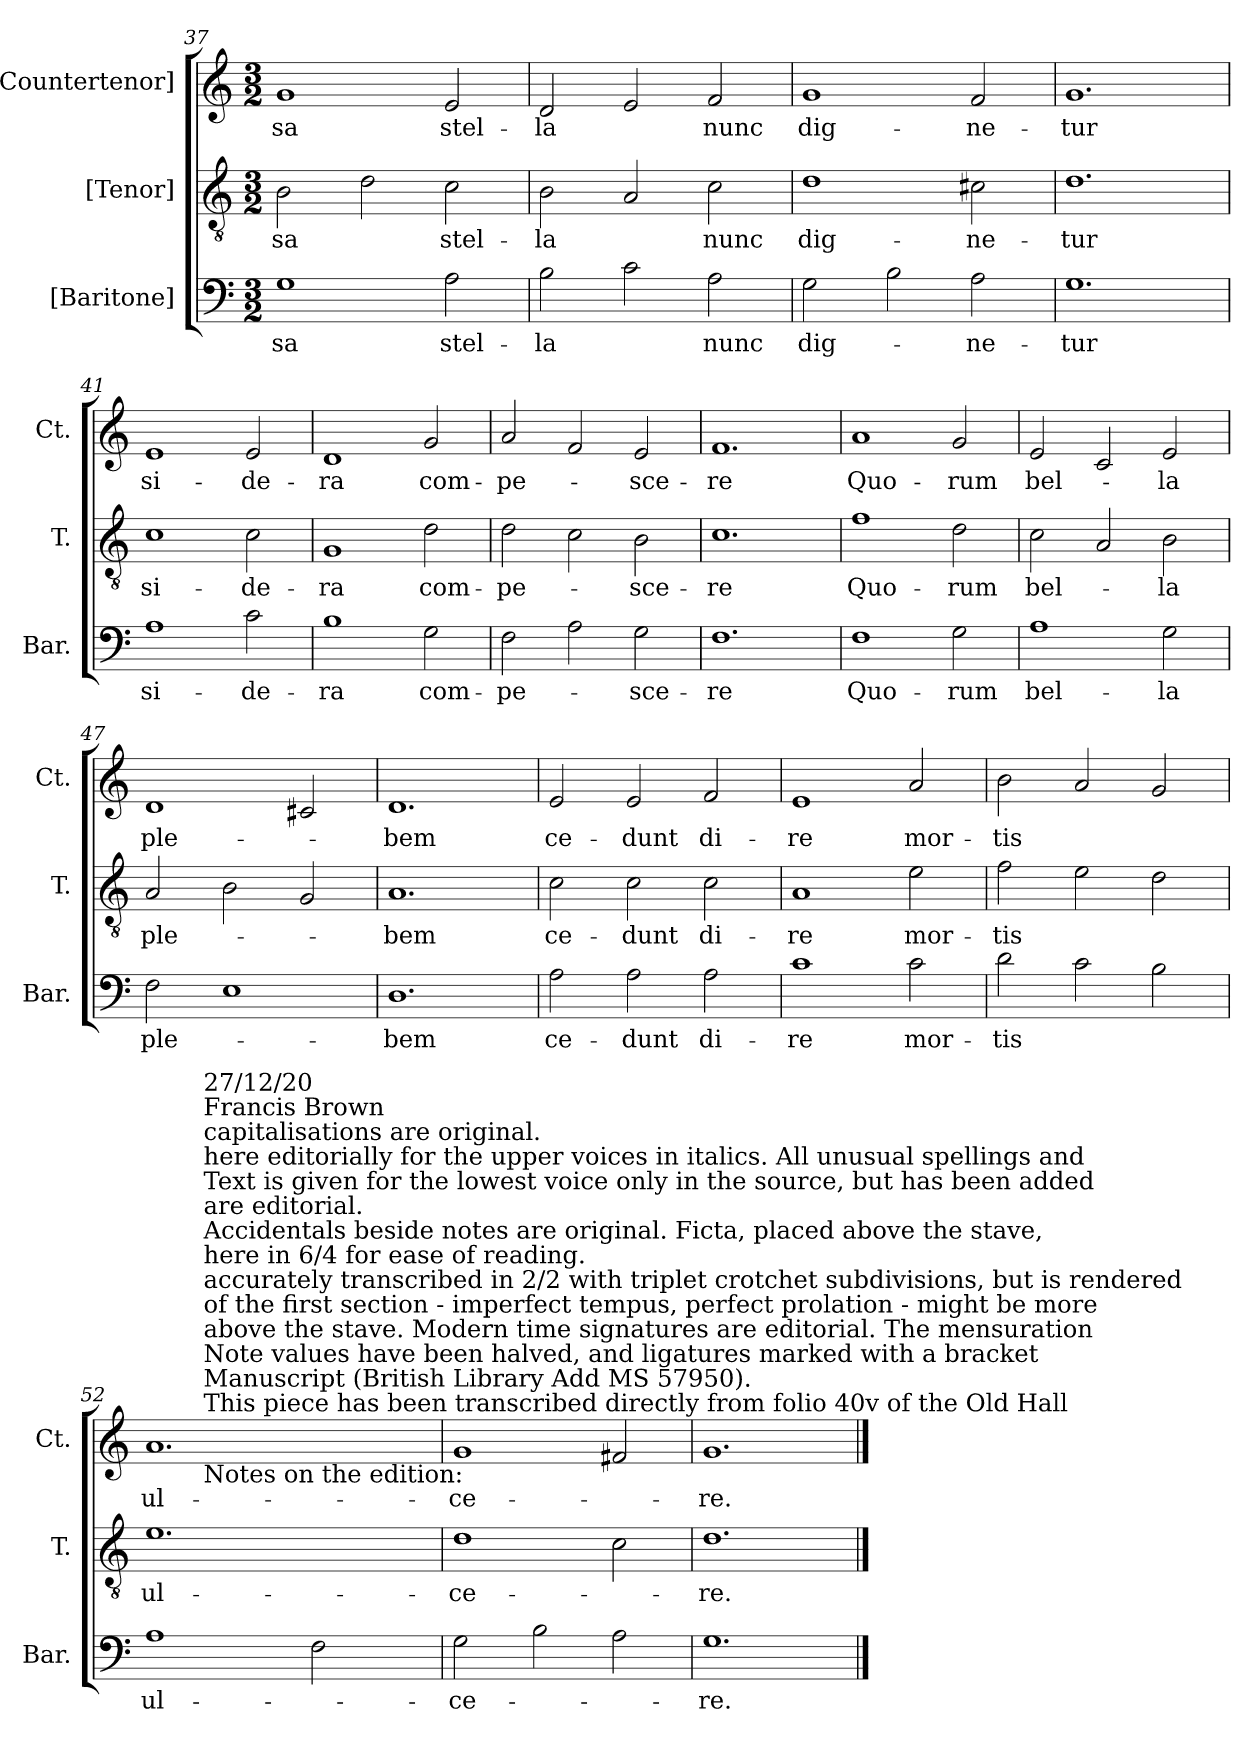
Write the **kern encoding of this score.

**kern	**text	**kern	**text	**kern	**text
*part3	*part3	*part2	*part2	*part1	*part1
*staff3	*staff3	*staff2	*staff2	*staff1	*staff1
*I"[Baritone]	*	*I"[Tenor]	*	*I"[Countertenor]	*
*I'Bar.	*	*I'T.	*	*I'Ct.	*
*clefF4	*	*clefGv2	*	*clefG2	*
*	*	*ITrd7c12	*	*	*
*k[]	*	*k[]	*	*k[]	*
*C:	*	*C:	*	*C:	*
*M3/2	*	*M3/2	*	*M3/2	*
=37	=37	=37	=37	=37	=37
!	!LO:LY:b:color=#000000	!	!	!	!
!	!	!	!LO:LY:b:color=#000000	!	!
!	!	!	!	!	!LO:LY:b:color=#000000
1Gi	-sa	2BBi\	-sa	1gi	-sa
.	.	2Di\	.	.	.
!	!LO:LY:b:color=#000000	!	!	!	!
!	!	!	!LO:LY:b:color=#000000	!	!
!	!	!	!	!	!LO:LY:b:color=#000000
2Ai\	stel-	2Ci\	stel-	2ei/	stel-
=38	=38	=38	=38	=38	=38
!	!LO:LY:b:color=#000000	!	!	!	!
!	!	!	!LO:LY:b:color=#000000	!	!
!	!	!	!	!	!LO:LY:b:color=#000000
2Bi\	-la	2BBi\	-la	2di/	-la
2ci\	.	2AAi/	.	2ei/	.
!	!LO:LY:b:color=#000000	!	!	!	!
!	!	!	!LO:LY:b:color=#000000	!	!
!	!	!	!	!	!LO:LY:b:color=#000000
2Ai\	nunc	2Ci\	nunc	2fi/	nunc
=39	=39	=39	=39	=39	=39
!	!LO:LY:b:color=#000000	!	!	!	!
!	!	!	!LO:LY:b:color=#000000	!	!
!	!	!	!	!	!LO:LY:b:color=#000000
2Gi\	dig-	1Di	dig-	1gi	dig-
2Bi\	.	.	.	.	.
!	!LO:LY:b:color=#000000	!	!	!	!
!	!	!	!LO:LY:b:color=#000000	!	!
!	!	!	!	!	!LO:LY:b:color=#000000
2Ai\	-ne-	2C#Xi\	-ne-	2fi/	-ne-
=40	=40	=40	=40	=40	=40
!	!LO:LY:b:color=#000000	!	!	!	!
!	!	!	!LO:LY:b:color=#000000	!	!
!	!	!	!	!	!LO:LY:b:color=#000000
1.Gi	-tur	1.Di	-tur	1.gi	-tur
=41	=41	=41	=41	=41	=41
!	!LO:LY:b:color=#000000	!	!	!	!
!	!	!	!LO:LY:b:color=#000000	!	!
!	!	!	!	!	!LO:LY:b:color=#000000
1Ai	si-	1Ci	si-	1ei	si-
!	!LO:LY:b:color=#000000	!	!	!	!
!	!	!	!LO:LY:b:color=#000000	!	!
!	!	!	!	!	!LO:LY:b:color=#000000
2ci\	-de-	2Ci\	-de-	2ei/	-de-
!!LO:LB:g=z
=42	=42	=42	=42	=42	=42
!	!LO:LY:b:color=#000000	!	!	!	!
!	!	!	!LO:LY:b:color=#000000	!	!
!	!	!	!	!	!LO:LY:b:color=#000000
1Bi	-ra	1GGi	-ra	1di	-ra
!	!LO:LY:b:color=#000000	!	!	!	!
!	!	!	!LO:LY:b:color=#000000	!	!
!	!	!	!	!	!LO:LY:b:color=#000000
2Gi\	com-	2Di\	com-	2gi/	com-
=43	=43	=43	=43	=43	=43
!	!LO:LY:b:color=#000000	!	!	!	!
!	!	!	!LO:LY:b:color=#000000	!	!
!	!	!	!	!	!LO:LY:b:color=#000000
2Fi\	-pe-	2Di\	-pe-	2ai/	-pe-
2Ai\	.	2Ci\	.	2fi/	.
!	!LO:LY:b:color=#000000	!	!	!	!
!	!	!	!LO:LY:b:color=#000000	!	!
!	!	!	!	!	!LO:LY:b:color=#000000
2Gi\	-sce-	2BBi\	-sce-	2ei/	-sce-
=44	=44	=44	=44	=44	=44
!	!LO:LY:b:color=#000000	!	!	!	!
!	!	!	!LO:LY:b:color=#000000	!	!
!	!	!	!	!	!LO:LY:b:color=#000000
1.Fi	-re	1.Ci	-re	1.fi	-re
=45	=45	=45	=45	=45	=45
!	!LO:LY:b:color=#000000	!	!	!	!
!	!	!	!LO:LY:b:color=#000000	!	!
!	!	!	!	!	!LO:LY:b:color=#000000
1Fi	Quo-	1Fi	Quo-	1ai	Quo-
!	!LO:LY:b:color=#000000	!	!	!	!
!	!	!	!LO:LY:b:color=#000000	!	!
!	!	!	!	!	!LO:LY:b:color=#000000
2Gi\	-rum	2Di\	-rum	2gi/	-rum
=46	=46	=46	=46	=46	=46
!	!LO:LY:b:color=#000000	!	!	!	!
!	!	!	!LO:LY:b:color=#000000	!	!
!	!	!	!	!	!LO:LY:b:color=#000000
1Ai	bel-	2Ci\	bel-	2ei/	bel-
.	.	2AAi/	.	2ci/	.
!	!LO:LY:b:color=#000000	!	!	!	!
!	!	!	!LO:LY:b:color=#000000	!	!
!	!	!	!	!	!LO:LY:b:color=#000000
2Gi\	-la	2BBi\	-la	2ei/	-la
=47	=47	=47	=47	=47	=47
!	!LO:LY:b:color=#000000	!	!	!	!
!	!	!	!LO:LY:b:color=#000000	!	!
!	!	!	!	!	!LO:LY:b:color=#000000
2Fi\	ple-	2AAi/	ple-	1di	ple-
1Ei	.	2BBi\	.	.	.
.	.	2GGi/	.	2c#Xi/	.
!!LO:LB:g=z
=48	=48	=48	=48	=48	=48
!	!LO:LY:b:color=#000000	!	!	!	!
!	!	!	!LO:LY:b:color=#000000	!	!
!	!	!	!	!	!LO:LY:b:color=#000000
1.Di	-bem	1.AAi	-bem	1.di	-bem
=49	=49	=49	=49	=49	=49
!	!LO:LY:b:color=#000000	!	!	!	!
!	!	!	!LO:LY:b:color=#000000	!	!
!	!	!	!	!	!LO:LY:b:color=#000000
2Ai\	ce-	2Ci\	ce-	2ei/	ce-
!	!LO:LY:b:color=#000000	!	!	!	!
!	!	!	!LO:LY:b:color=#000000	!	!
!	!	!	!	!	!LO:LY:b:color=#000000
2Ai\	-dunt	2Ci\	-dunt	2ei/	-dunt
!	!LO:LY:b:color=#000000	!	!	!	!
!	!	!	!LO:LY:b:color=#000000	!	!
!	!	!	!	!	!LO:LY:b:color=#000000
2Ai\	di-	2Ci\	di-	2fi/	di-
=50	=50	=50	=50	=50	=50
!	!LO:LY:b:color=#000000	!	!	!	!
!	!	!	!LO:LY:b:color=#000000	!	!
!	!	!	!	!	!LO:LY:b:color=#000000
1ci	-re	1AAi	-re	1ei	-re
!	!LO:LY:b:color=#000000	!	!	!	!
!	!	!	!LO:LY:b:color=#000000	!	!
!	!	!	!	!	!LO:LY:b:color=#000000
2ci\	mor-	2Ei\	mor-	2ai/	mor-
=51	=51	=51	=51	=51	=51
!	!LO:LY:b:color=#000000	!	!	!	!
!	!	!	!LO:LY:b:color=#000000	!	!
!	!	!	!	!	!LO:LY:b:color=#000000
2di\	-tis	2Fi\	-tis	2bi\	-tis
2ci\	.	2Ei\	.	2ai/	.
2Bi\	.	2Di\	.	2gi/	.
!!LO:PB:g=z
=52	=52	=52	=52	=52	=52
!	!LO:LY:b:color=#000000	!	!	!	!
!	!	!	!LO:LY:b:color=#000000	!	!
!	!	!	!	!	!LO:LY:b:color=#000000
*	*	*	*	*^	*
1Ai	ul-	1.Ei	ul-	1.ai	8ryy	ul-
.	.	.	.	.	32ryy	.
.	.	.	.	.	128ryy	.
.	.	.	.	.	512.ryy	.
!	!	!	!	!	!LO:TX:b:t=Notes on the edition&colon;	!
!	!	!	!	!	!LO:TX:t=This piece has been transcribed directly from folio 40v of the Old Hall	!
!	!	!	!	!	!LO:TX:t=Manuscript (British Library Add MS 57950).	!
!	!	!	!	!	!LO:TX:t=Note values have been halved, and ligatures marked with a bracket	!
!	!	!	!	!	!LO:TX:t=above the stave. Modern time signatures are editorial. The mensuration	!
!	!	!	!	!	!LO:TX:t=of the first section - imperfect tempus, perfect prolation - might be more	!
!	!	!	!	!	!LO:TX:t=accurately transcribed in 2/2 with triplet crotchet subdivisions, but is rendered	!
!	!	!	!	!	!LO:TX:t=here in 6/4 for ease of reading.	!
!	!	!	!	!	!LO:TX:t=Accidentals beside notes are original. Ficta, placed above the stave,	!
!	!	!	!	!	!LO:TX:t=are editorial.	!
!	!	!	!	!	!LO:TX:t=Text is given for the lowest voice only in the source, but has been added	!
!	!	!	!	!	!LO:TX:t=here editorially for the upper voices in italics. All unusual spellings and	!
!	!	!	!	!	!LO:TX:t=capitalisations are original.	!
!	!	!	!	!	!LO:TX:t=Francis Brown	!
!	!	!	!	!	!LO:TX:t=27/12/20	!
.	.	.	.	.	1ryy	.
2Fi\	.	.	.	.	.	.
.	.	.	.	.	4ryy	.
.	.	.	.	.	16ryy	.
.	.	.	.	.	64ryy	.
.	.	.	.	.	256ryy	.
.	.	.	.	.	1024ryy	.
*	*	*	*	*v	*v	*
=53	=53	=53	=53	=53	=53
*	*	*	*	*^	*
!	!LO:LY:b:color=#000000	!	!	!	!	!
*	*	*	*	*v	*v	*
*	*	*	*	*^	*
!	!	!	!LO:LY:b:color=#000000	!	!	!
*	*	*	*	*v	*v	*
*	*	*	*	*^	*
!	!	!	!	!	!	!LO:LY:b:color=#000000
*	*	*	*	*v	*v	*
2Gi\	-ce-	1Di	-ce-	1gi	-ce-
2Bi\	.	.	.	.	.
2Ai\	.	2Ci\	.	2f#Xi/	.
=54	=54	=54	=54	=54	=54
!	!LO:LY:b:color=#000000	!	!	!	!
!	!	!	!LO:LY:b:color=#000000	!	!
!	!	!	!	!	!LO:LY:b:color=#000000
1.Gi	-re.	1.Di	-re.	1.gi	-re.
==	==	==	==	==	==
*-	*-	*-	*-	*-	*-
